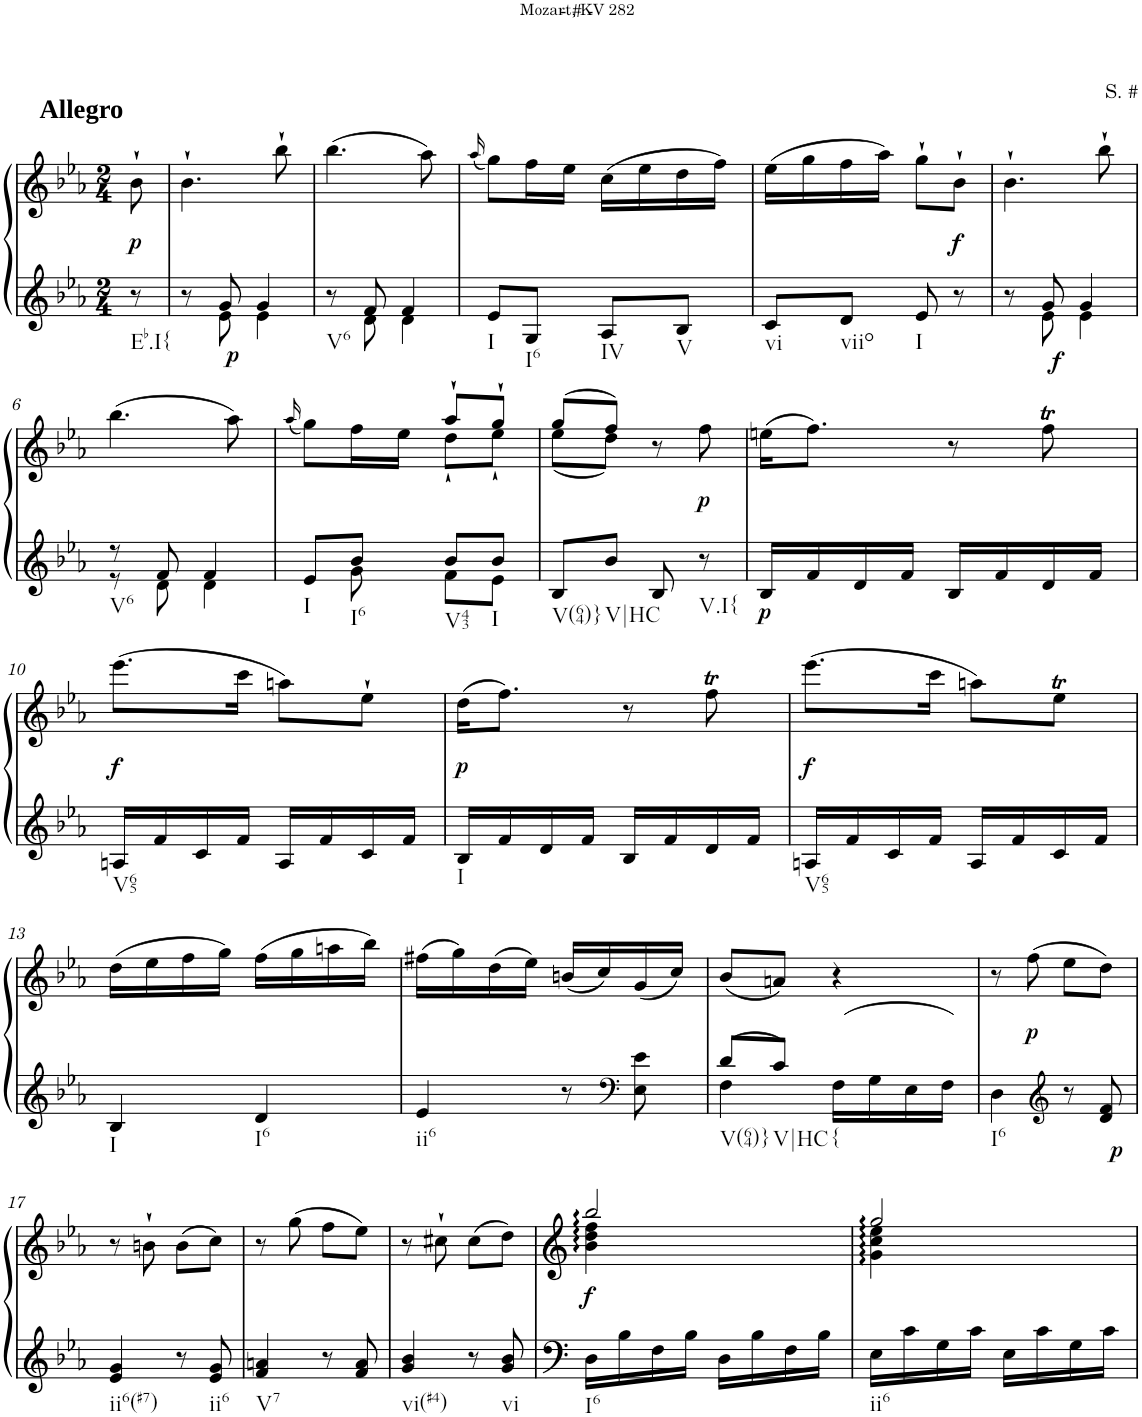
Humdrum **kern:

**kern	**kern	**dynam
*part1	*part1	*part1
*staff2	*staff1	*staff1/2
*I"Klavier linke Hand	*	*
*clefG2	*clefG2	*
*k[b-e-a-]	*k[b-e-a-]	*
*M2/4	*M2/4	*
=	=	=
*^	*	*
!	!	!LO:TX:a:B:t=Allegro	!
!LO:TX:b:t=Eb.I{	!	!	!
!	!	!	!LO:DY:b
8r	8ryy	8b-`\	p
=1	=1	=1	=1
8r	8ryy	4.b-`\	.
!	!	!	!LO:DY:b=2
8g/	8e-\	.	p
4g/	4e-\	.	.
.	.	8bb-`\	.
=2	=2	=2	=2
!LO:TX:b:t=V6	!	!	!
8r	8ryy	(4.bb-\	.
8f/	8d\	.	.
4f/	4d\	.	.
.	.	8aa-\)	.
*v	*v	*	*
=3	=3	=3
.	(16qaa-/	.
!LO:TX:b:t=I	!	!
8e-/L	8gg\L)	.
!LO:TX:b:t=I6	!	!
8G/J	16ff\L	.
.	16ee-\JJ	.
!LO:TX:b:t=IV	!	!
8A-/L	(16cc\LL	.
.	16ee-\	.
!LO:TX:b:t=V	!	!
8B-/J	16dd\	.
.	16ff\JJ)	.
=4	=4	=4
!LO:TX:b:t=vi	!	!
8c/L	(16ee-\LL	.
.	16gg\	.
!LO:TX:b:t=viio	!	!
8d/J	16ff\	.
.	16aa-\JJ)	.
!LO:TX:b:t=I	!	!
8e-/	8gg`\L	.
!	!	!LO:DY:b
8r	8b-`\J	f
=5	=5	=5
*^	*	*
8r	8ryy	4.b-`\	.
!	!	!	!LO:DY:b=2
8g/	8e-\	.	f
4g/	4e-\	.	.
.	.	8bb-`\	.
!!LO:LB:g=z
=6	=6	=6	=6
!LO:TX:b:t=V6	!	!	!
8r	8r	(4.bb-\	.
8f/	8d\	.	.
4f/	4d\	.	.
.	.	8aa-\)	.
=7	=7	=7	=7
.	.	(16qaa-/	.
*	*	*^	*
!LO:TX:b:t=I	!	!	!	!
8e-/L	8ryy	8gg\L)	4ryy	.
!LO:TX:b:t=I6	!	!	!	!
8b-/J	8g\	16ff\L	.	.
.	.	16ee-\JJ	.	.
!LO:TX:b:t=V43	!	!	!	!
8b-/L	8f\L	8aa-`/L	8dd`\L	.
!LO:TX:b:t=I	!	!	!	!
8b-/J	8e-\J	8gg`/J	8ee-`\J	.
=8	=8	=8	=8	=8
!LO:TX:b:t=V(64)}	!	!	!	!
*v	*v	*	*	*
8B-/L	(8gg/L	(8ee-\L	.
!LO:TX:b:t=V|HC	!	!	!
8b-/J	8ff/J)	8dd\J)	.
8B-/	8r	4ryy	.
!LO:TX:b:t=V.I{	!	!	!
!	!	!	!LO:DY:b
8r	8ff\	.	p
*	*v	*v	*
=9	=9	=9
!	!	!LO:DY:b=2
16B-/LL	(16een\KL	p
16f/	8.ff\J)	.
16d/	.	.
16f/JJ	.	.
16B-/LL	8r	.
16f/	.	.
16d/	8ffT\	.
16f/JJ	.	.
!!LO:LB:g=z
=10	=10	=10
!LO:TX:b:t=V65	!	!
!	!	!LO:DY:b
16An/LL	(8.eee-\L	f
16f/	.	.
16c/	.	.
16f/JJ	16ccc\Jk	.
16A/LL	8aan\L)	.
16f/	.	.
16c/	8ee-`\J	.
16f/JJ	.	.
=11	=11	=11
!LO:TX:b:t=I	!	!
!	!	!LO:DY:b
16B-/LL	(16dd\KL	p
16f/	8.ff\J)	.
16d/	.	.
16f/JJ	.	.
16B-/LL	8r	.
16f/	.	.
16d/	8ffT\	.
16f/JJ	.	.
=12	=12	=12
!LO:TX:b:t=V65	!	!
!	!	!LO:DY:b
16An/LL	(8.eee-\L	f
16f/	.	.
16c/	.	.
16f/JJ	16ccc\Jk	.
16A/LL	8aan\L)	.
16f/	.	.
16c/	8ee-T\J	.
16f/JJ	.	.
!!LO:LB:g=z
=13	=13	=13
!LO:TX:b:t=I	!	!
4B-/	(16dd\LL	.
.	16ee-\	.
.	16ff\	.
.	16gg\JJ)	.
!LO:TX:b:t=I6	!	!
4d/	(16ff\LL	.
.	16gg\	.
.	16aan\	.
.	16bb-\JJ)	.
=14	=14	=14
!LO:TX:b:t=ii6	!	!
4e-/	(16ff#X\LL	.
.	16gg\)	.
.	(16dd\	.
.	16ee-\JJ)	.
8r	(16bn/LL	.
.	16cc/)	.
*clefF4	*	*
8E-\ 8e-\	(16g/	.
.	16cc/JJ)	.
=15	=15	=15
*^	*	*
!LO:TX:b:t=V(64)}	!	!	!
8d/L	4F\	(8b-/L	.
!LO:TX:b:t=V|HC	!	!	!
8c/J	.	8an/J)	.
!LO:TX:b:t={	!	!	!
16F\LL	4ryy	4r	.
16G\	.	.	.
16E-\	.	.	.
16F\JJ	.	.	.
*v	*v	*	*
=16	=16	=16
!LO:TX:b:t=I6	!	!
4D\	8r	.
!	!	!LO:DY:b
.	(8ff\	p
*clefG2	*	*
8r	8ee-\L	.
!	!	!LO:DY:b=2
8d/ 8f/	8dd\J)	p
!!LO:LB:g=z
=17	=17	=17
!LO:TX:b:t=ii6(#7)	!	!
4e-/ 4g/	8r	.
.	8bn`\	.
8r	(8b\L	.
!LO:TX:b:t=ii6	!	!
8e-/ 8g/	8cc\J)	.
=18	=18	=18
!LO:TX:b:t=V7	!	!
4f/ 4an/	8r	.
.	(8gg\	.
8r	8ff\L	.
8f/ 8a/	8ee-\J)	.
=19	=19	=19
!LO:TX:b:t=vi(#4)	!	!
4g/ 4b-/	8r	.
.	8cc#X`\	.
8r	(8cc#\L	.
!LO:TX:b:t=vi	!	!
8g/ 8b-/	8dd\J)	.
=20	=20	=20
*	*^	*
!LO:TX:b:t=I6	!	!	!
!	!	!	!LO:DY:b
16D\LL	2bb-/	4b-\ 4dd\ 4ff\	f
16B-\	.	.	.
16F\	.	.	.
16B-\JJ	.	.	.
16D\LL	.	4ryy	.
16B-\	.	.	.
16F\	.	.	.
16B-\JJ	.	.	.
=21	=21	=21	=21
!LO:TX:b:t=ii6	!	!	!
16E-\LL	2gg/	4g\ 4cc\ 4ee-\	.
16c\	.	.	.
16G\	.	.	.
16c\JJ	.	.	.
16E-\LL	.	4ryy	.
16c\	.	.	.
16G\	.	.	.
16c\JJ	.	.	.
*	*v	*v	*
=	=	=
*-	*-	*-
